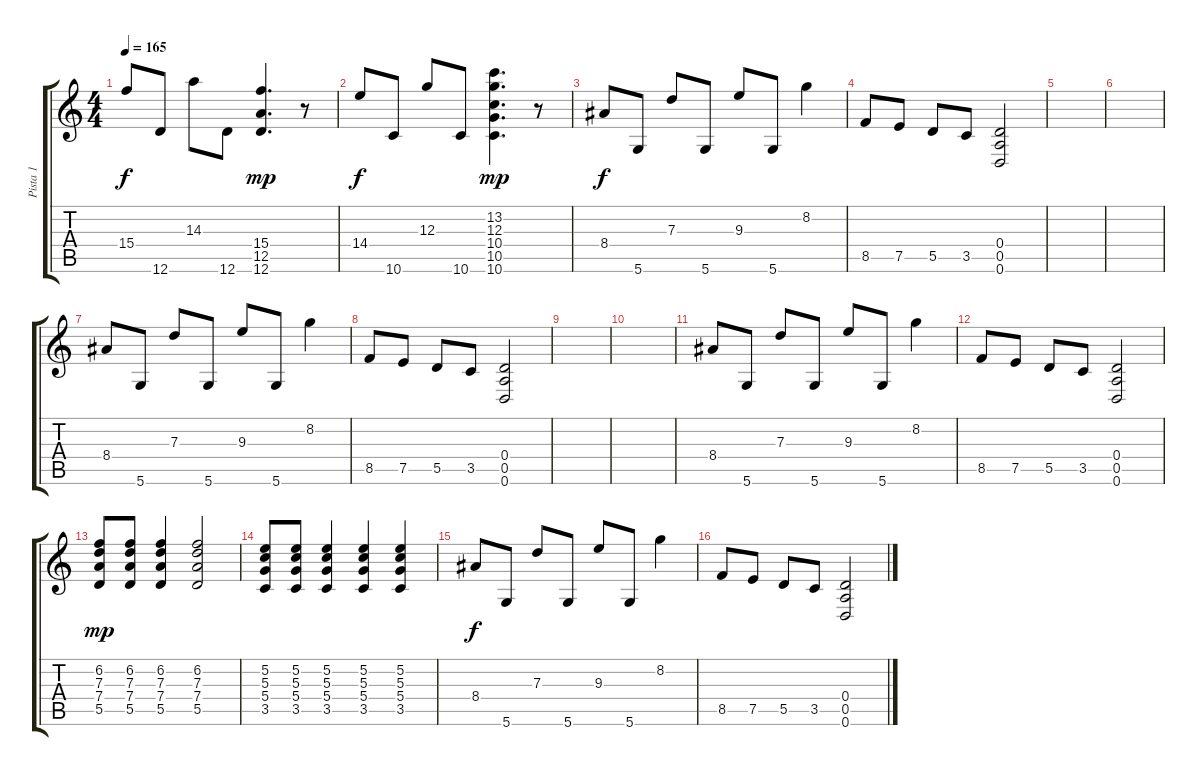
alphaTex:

\track ("Pista 1" "Pista 1") {instrument distortionguitar}
\staff {score tabs}
\tuning (E4 B3 G3 D3 A2 D2) {hide}
\ts (4 4)
\tempo 165
\clef g2
\ks c
15.4.8{dy f volume 13} 12.6.8 14.3.8 12.6.8 (15.4 12.5 12.6).4{d dy mp} r.8 |
14.4.8{dy f} 10.6.8 12.3.8 10.6.8 (13.2 12.3 10.4 10.5 10.6).4{d dy mp} r.8 |
8.4.8{dy f} 5.6.8 7.3.8 5.6.8 9.3.8 5.6.8 8.2.4 |
8.5.8 7.5.8 5.5.8 3.5.8 (0.4 0.5 0.6).2 |
|
|
8.4.8 5.6.8 7.3.8 5.6.8 9.3.8 5.6.8 8.2.4 |
8.5.8 7.5.8 5.5.8 3.5.8 (0.4 0.5 0.6).2 |
|
|
8.4.8 5.6.8 7.3.8 5.6.8 9.3.8 5.6.8 8.2.4 |
8.5.8 7.5.8 5.5.8 3.5.8 (0.4 0.5 0.6).2 |
(6.2 7.3 7.4 5.5).8{dy mp} (6.2 7.3 7.4 5.5).8 (6.2 7.3 7.4 5.5).4 (6.2 7.3 7.4 5.5).2 |
(5.2 5.3 5.4 3.5).8 (5.2 5.3 5.4 3.5).8 (5.2 5.3 5.4 3.5).4 (5.2 5.3 5.4 3.5).4 (5.2 5.3 5.4 3.5).4 |
8.4.8{dy f} 5.6.8 7.3.8 5.6.8 9.3.8 5.6.8 8.2.4 |
8.5.8 7.5.8 5.5.8 3.5.8 (0.4 0.5 0.6).2
